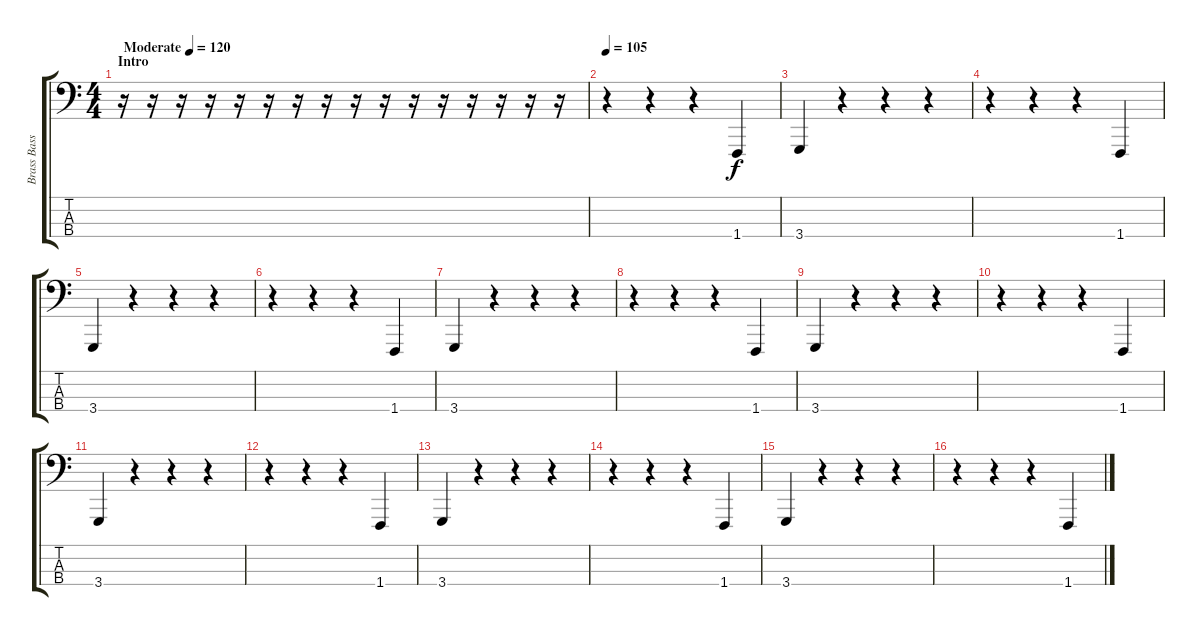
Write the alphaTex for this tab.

\track ("Brass Bass" "Brass Bass") {instrument tuba}
\staff {score tabs}
\tuning (G2 D2 A1 E1) {hide}
\ts (4 4)
\section ("" "Intro")
\tempo (120 "Moderate")
\clef f4
\ks c
r.16{dy f instrument tuba} r.16 r.16 r.16 r.16 r.16 r.16 r.16 r.16 r.16 r.16 r.16 r.16 r.16 r.16 r.16 |
\tempo 105
r.4 r.4 r.4 1.4.4 |
3.4.4 r.4 r.4 r.4 |
r.4 r.4 r.4 1.4.4 |
3.4.4 r.4 r.4 r.4 |
r.4 r.4 r.4 1.4.4 |
3.4.4 r.4 r.4 r.4 |
r.4 r.4 r.4 1.4.4 |
3.4.4 r.4 r.4 r.4 |
r.4 r.4 r.4 1.4.4 |
3.4.4 r.4 r.4 r.4 |
r.4 r.4 r.4 1.4.4 |
3.4.4 r.4 r.4 r.4 |
r.4 r.4 r.4 1.4.4 |
3.4.4 r.4 r.4 r.4 |
r.4 r.4 r.4 1.4.4
